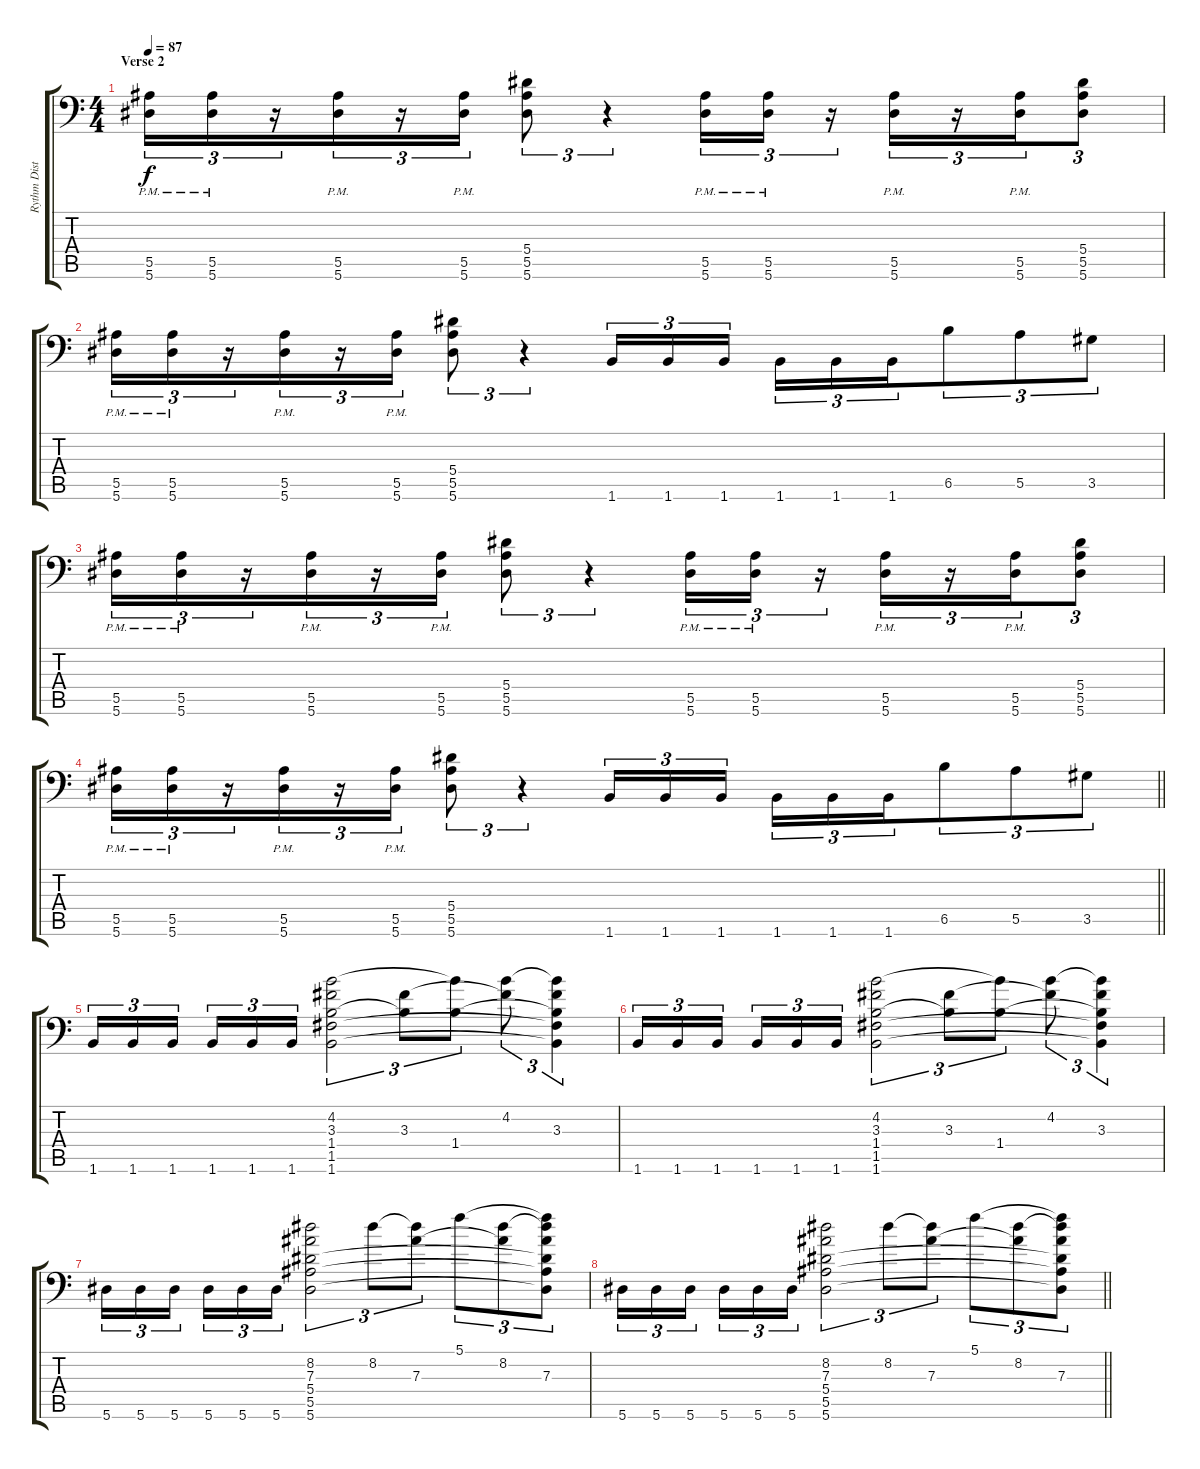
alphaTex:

\track ("Rythm Dist. Guitar 2" "Rythm Dist") {instrument distortionguitar}
\staff {score tabs}
\tuning (C4 G3 Eb3 Bb2 F2 Bb1) {hide}
\ts (4 4)
\section ("" "Verse 2")
\tempo 87
\clef f4
\ks c
(5.5{pm} 5.6{pm}).16{tu (3 2) dy f} (5.5{pm} 5.6{pm}).16{tu (3 2) beam merge} r.16{tu (3 2)} (5.5{pm} 5.6{pm}).16{tu (3 2) beam merge} r.16{tu (3 2)} (5.5{pm} 5.6{pm}).16{tu (3 2)} (5.4 5.5 5.6).8{tu (3 2)} r.4{tu (3 2)} (5.5{pm} 5.6{pm}).16{tu (3 2)} (5.5{pm} 5.6{pm}).16{tu (3 2)} r.16{tu (3 2) beam merge} (5.5{pm} 5.6{pm}).16{tu (3 2) beam merge} r.16{tu (3 2)} (5.5{pm} 5.6{pm}).16{tu (3 2) beam merge} (5.4 5.5 5.6).8{tu (3 2)} |
(5.5{pm} 5.6{pm}).16{tu (3 2)} (5.5{pm} 5.6{pm}).16{tu (3 2) beam merge} r.16{tu (3 2)} (5.5{pm} 5.6{pm}).16{tu (3 2) beam merge} r.16{tu (3 2)} (5.5{pm} 5.6{pm}).16{tu (3 2)} (5.4 5.5 5.6).8{tu (3 2)} r.4{tu (3 2)} 1.6.16{tu (3 2)} 1.6.16{tu (3 2)} 1.6.16{tu (3 2) beam splitsecondary} 1.6.16{tu (3 2) beam merge} 1.6.16{tu (3 2)} 1.6.16{tu (3 2) beam merge} 6.5.8{tu (3 2) beam merge} 5.5.8{tu (3 2) beam merge} 3.5.8{tu (3 2)} |
(5.5{pm} 5.6{pm}).16{tu (3 2)} (5.5{pm} 5.6{pm}).16{tu (3 2) beam merge} r.16{tu (3 2)} (5.5{pm} 5.6{pm}).16{tu (3 2) beam merge} r.16{tu (3 2)} (5.5{pm} 5.6{pm}).16{tu (3 2)} (5.4 5.5 5.6).8{tu (3 2)} r.4{tu (3 2)} (5.5{pm} 5.6{pm}).16{tu (3 2)} (5.5{pm} 5.6{pm}).16{tu (3 2)} r.16{tu (3 2) beam merge} (5.5{pm} 5.6{pm}).16{tu (3 2) beam merge} r.16{tu (3 2)} (5.5{pm} 5.6{pm}).16{tu (3 2) beam merge} (5.4 5.5 5.6).8{tu (3 2)} |
\barLineRight lightlight
(5.5{pm} 5.6{pm}).16{tu (3 2)} (5.5{pm} 5.6{pm}).16{tu (3 2) beam merge} r.16{tu (3 2)} (5.5{pm} 5.6{pm}).16{tu (3 2) beam merge} r.16{tu (3 2)} (5.5{pm} 5.6{pm}).16{tu (3 2)} (5.4 5.5 5.6).8{tu (3 2)} r.4{tu (3 2)} 1.6.16{tu (3 2)} 1.6.16{tu (3 2)} 1.6.16{tu (3 2) beam splitsecondary} 1.6.16{tu (3 2) beam merge} 1.6.16{tu (3 2)} 1.6.16{tu (3 2) beam merge} 6.5.8{tu (3 2) beam merge} 5.5.8{tu (3 2) beam merge} 3.5.8{tu (3 2)} |
1.6.16{tu (3 2) beam merge} 1.6.16{tu (3 2) beam merge} 1.6.16{tu (3 2) beam splitsecondary} 1.6.16{tu (3 2) beam merge} 1.6.16{tu (3 2)} 1.6.16{tu (3 2)} (4.2 3.3 1.4 1.5 1.6).2{tu (3 2)} (3.3 1.4{t}).8{tu (3 2) beam merge} (4.2{t} 1.4).8{tu (3 2)} (4.2 3.3{t}).8{tu (3 2)} (4.2{t} 3.3 1.4{t} 1.5{t} 1.6{t}).4{tu (3 2)} |
1.6.16{tu (3 2) beam merge} 1.6.16{tu (3 2) beam merge} 1.6.16{tu (3 2) beam splitsecondary} 1.6.16{tu (3 2) beam merge} 1.6.16{tu (3 2)} 1.6.16{tu (3 2)} (4.2 3.3 1.4 1.5 1.6).2{tu (3 2)} (3.3 1.4{t}).8{tu (3 2) beam merge} (4.2{t} 1.4).8{tu (3 2)} (4.2 3.3{t}).8{tu (3 2)} (4.2{t} 3.3 1.4{t} 1.5{t} 1.6{t}).4{tu (3 2)} |
5.6.16{tu (3 2) beam merge} 5.6.16{tu (3 2) beam merge} 5.6.16{tu (3 2) beam splitsecondary} 5.6.16{tu (3 2) beam merge} 5.6.16{tu (3 2)} 5.6.16{tu (3 2)} (8.2 7.3 5.4 5.5 5.6).2{tu (3 2)} 8.2.8{tu (3 2) beam merge} (8.2{t} 7.3).8{tu (3 2)} 5.1.8{tu (3 2)} (8.2 7.3{t}).8{tu (3 2) beam merge} (5.1{t} 8.2{t} 7.3 5.4{t} 5.5{t} 5.6{t}).8{tu (3 2)} |
\barLineRight lightlight
5.6.16{tu (3 2) beam merge} 5.6.16{tu (3 2) beam merge} 5.6.16{tu (3 2) beam splitsecondary} 5.6.16{tu (3 2) beam merge} 5.6.16{tu (3 2)} 5.6.16{tu (3 2)} (8.2 7.3 5.4 5.5 5.6).2{tu (3 2)} 8.2.8{tu (3 2) beam merge} (8.2{t} 7.3).8{tu (3 2)} 5.1.8{tu (3 2)} (8.2 7.3{t}).8{tu (3 2) beam merge} (5.1{t} 8.2{t} 7.3 5.4{t} 5.5{t} 5.6{t}).8{tu (3 2)}
